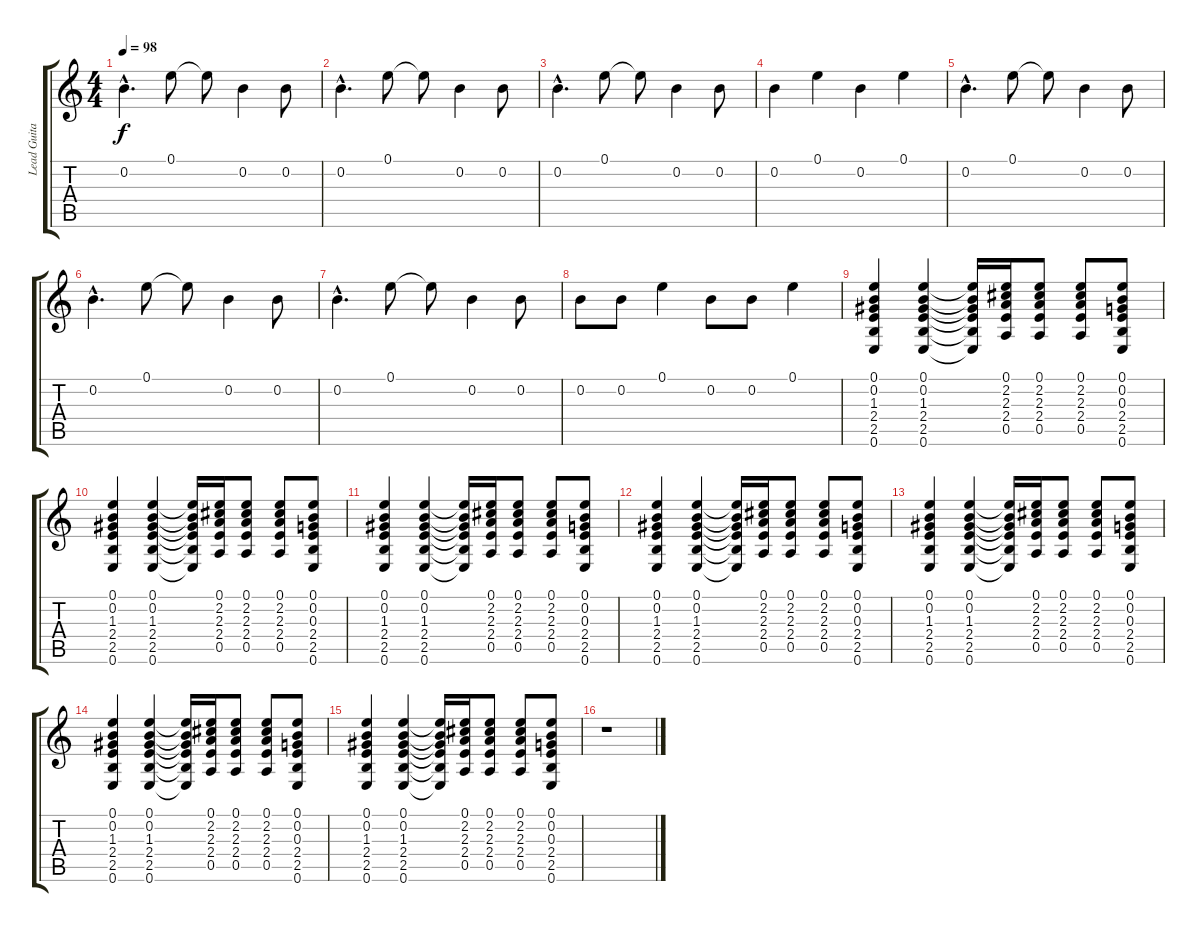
\track ("Lead Guitar" "Lead Guita") {instrument overdrivenguitar}
\staff {score tabs}
\tuning (E4 B3 G3 D3 A2 E2) {hide}
\ts (4 4)
\tempo 98
\clef g2
\ks c
0.2{hac}.4{d dy f} 0.1.8 0.1{t}.8 0.2.4 0.2.8 |
0.2{hac}.4{d} 0.1.8 0.1{t}.8 0.2.4 0.2.8 |
0.2{hac}.4{d} 0.1.8 0.1{t}.8 0.2.4 0.2.8 |
0.2.4 0.1.4 0.2.4 0.1.4 |
0.2{hac}.4{d} 0.1.8 0.1{t}.8 0.2.4 0.2.8 |
0.2{hac}.4{d} 0.1.8 0.1{t}.8 0.2.4 0.2.8 |
0.2{hac}.4{d} 0.1.8 0.1{t}.8 0.2.4 0.2.8 |
0.2.8 0.2.8 0.1.4 0.2.8 0.2.8 0.1.4 |
(0.1 0.2 1.3 2.4 2.5 0.6).4 (0.1 0.2 1.3 2.4 2.5 0.6).4 (0.1{t} 0.2{t} 1.3{t} 2.4{t} 2.5{t} 0.6{t}).16 (0.1 2.2 2.3 2.4 0.5).16 (0.1 2.2 2.3 2.4 0.5).8 (0.1 2.2 2.3 2.4 0.5).8 (0.1 0.2 0.3 2.4 2.5 0.6).8 |
(0.1 0.2 1.3 2.4 2.5 0.6).4 (0.1 0.2 1.3 2.4 2.5 0.6).4 (0.1{t} 0.2{t} 1.3{t} 2.4{t} 2.5{t} 0.6{t}).16 (0.1 2.2 2.3 2.4 0.5).16 (0.1 2.2 2.3 2.4 0.5).8 (0.1 2.2 2.3 2.4 0.5).8 (0.1 0.2 0.3 2.4 2.5 0.6).8 |
(0.1 0.2 1.3 2.4 2.5 0.6).4 (0.1 0.2 1.3 2.4 2.5 0.6).4 (0.1{t} 0.2{t} 1.3{t} 2.4{t} 2.5{t} 0.6{t}).16 (0.1 2.2 2.3 2.4 0.5).16 (0.1 2.2 2.3 2.4 0.5).8 (0.1 2.2 2.3 2.4 0.5).8 (0.1 0.2 0.3 2.4 2.5 0.6).8 |
(0.1 0.2 1.3 2.4 2.5 0.6).4 (0.1 0.2 1.3 2.4 2.5 0.6).4 (0.1{t} 0.2{t} 1.3{t} 2.4{t} 2.5{t} 0.6{t}).16 (0.1 2.2 2.3 2.4 0.5).16 (0.1 2.2 2.3 2.4 0.5).8 (0.1 2.2 2.3 2.4 0.5).8 (0.1 0.2 0.3 2.4 2.5 0.6).8 |
(0.1 0.2 1.3 2.4 2.5 0.6).4 (0.1 0.2 1.3 2.4 2.5 0.6).4 (0.1{t} 0.2{t} 1.3{t} 2.4{t} 2.5{t} 0.6{t}).16 (0.1 2.2 2.3 2.4 0.5).16 (0.1 2.2 2.3 2.4 0.5).8 (0.1 2.2 2.3 2.4 0.5).8 (0.1 0.2 0.3 2.4 2.5 0.6).8 |
(0.1 0.2 1.3 2.4 2.5 0.6).4 (0.1 0.2 1.3 2.4 2.5 0.6).4 (0.1{t} 0.2{t} 1.3{t} 2.4{t} 2.5{t} 0.6{t}).16 (0.1 2.2 2.3 2.4 0.5).16 (0.1 2.2 2.3 2.4 0.5).8 (0.1 2.2 2.3 2.4 0.5).8 (0.1 0.2 0.3 2.4 2.5 0.6).8 |
(0.1 0.2 1.3 2.4 2.5 0.6).4 (0.1 0.2 1.3 2.4 2.5 0.6).4 (0.1{t} 0.2{t} 1.3{t} 2.4{t} 2.5{t} 0.6{t}).16 (0.1 2.2 2.3 2.4 0.5).16 (0.1 2.2 2.3 2.4 0.5).8 (0.1 2.2 2.3 2.4 0.5).8 (0.1 0.2 0.3 2.4 2.5 0.6).8 |
r.1
